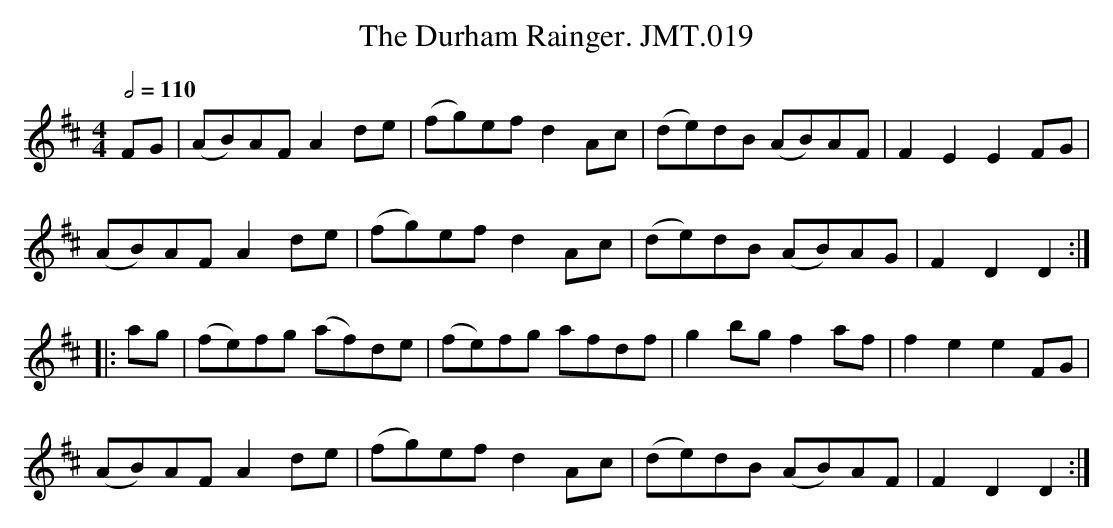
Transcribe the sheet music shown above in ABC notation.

X:1
T:Durham Rainger. JMT.019, The
M:4/4
L:1/8
Q:1/2=110
K:D
FG|(AB)AF A2de|(fg)efd2Ac|(de)dB (AB)AF|F2E2E2FG|
(AB)AFA2de|(fg)efd2Ac|(de)dB (AB)AG|F2D2D2:|
|:ag|(fe)fg (af)de|(fe)fg afdf|g2bgf2af|f2e2e2FG|
(AB)AFA2de|(fg)efd2Ac|(de)dB (AB)AF|F2D2D2:|
